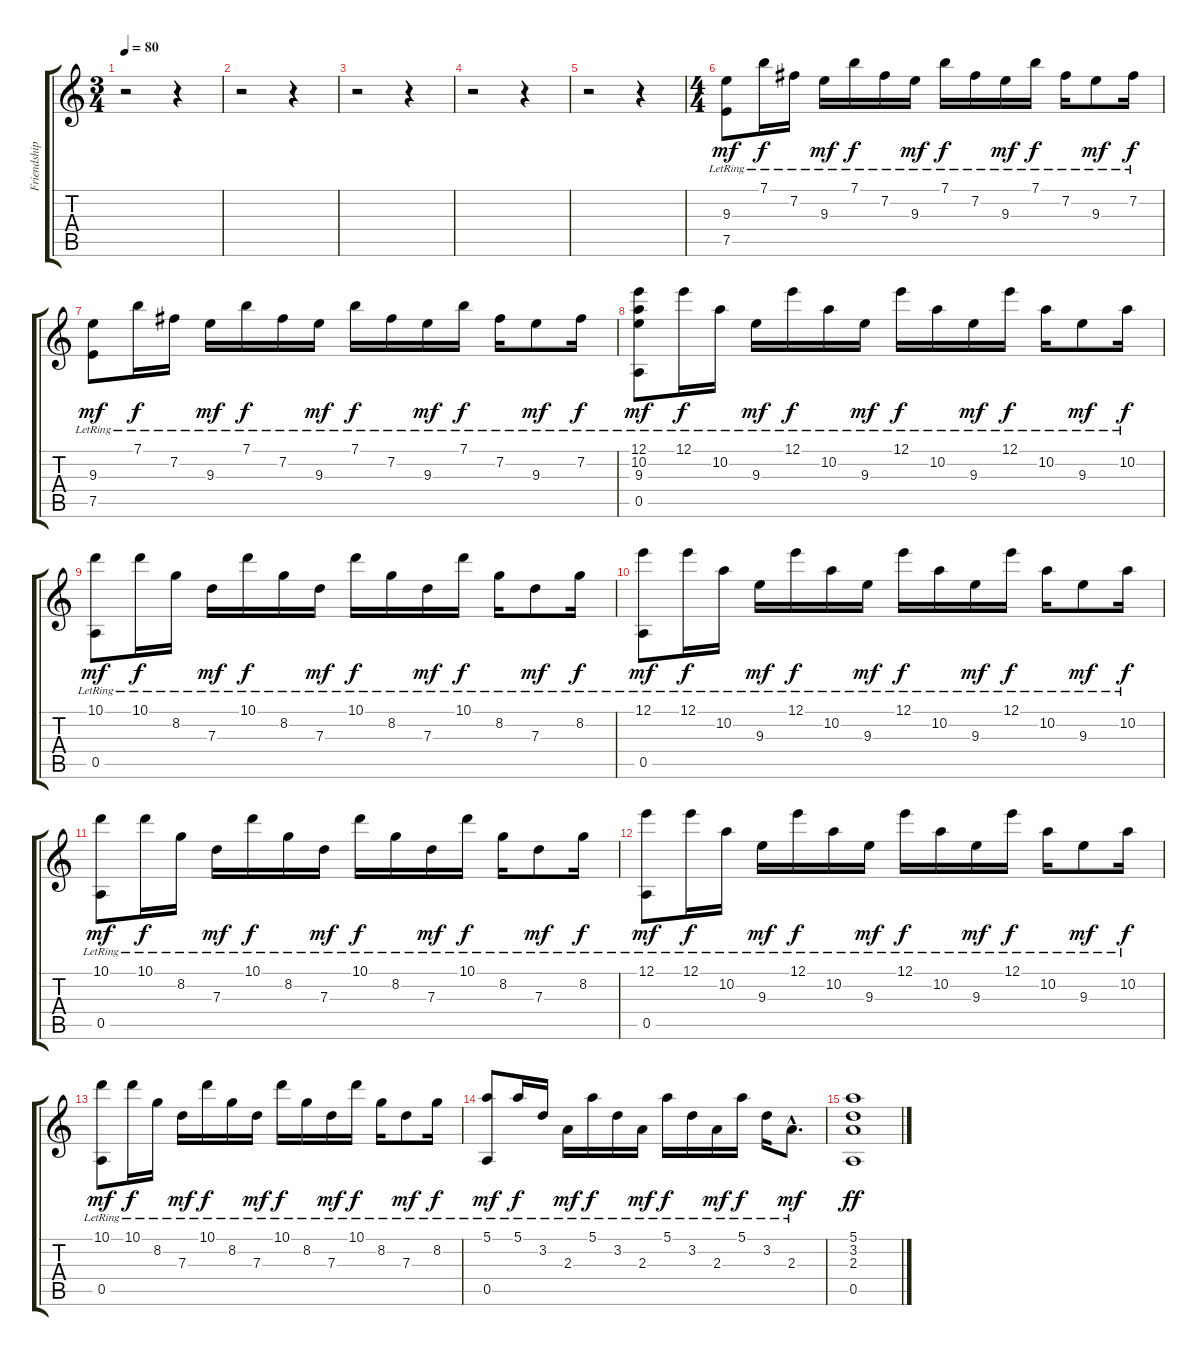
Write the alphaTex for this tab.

\track ("Friendship" "Friendship") {instrument acousticguitarnylon}
\staff {score tabs}
\tuning (E4 B3 G3 D3 A2 E2) {hide}
\ts (3 4)
\tempo 80
\clef g2
\ks c
r.2{dy f} r.4 |
r.2 r.4 |
r.2 r.4 |
r.2 r.4 |
r.2 r.4 |
\ts (4 4)
(9.3{lr} 7.5{lr}).8{dy mf volume 4} 7.1{lr}.16{dy f} 7.2{lr}.16 9.3{lr}.16{dy mf} 7.1{lr}.16{dy f} 7.2{lr}.16 9.3{lr}.16{dy mf} 7.1{lr}.16{dy f} 7.2{lr}.16 9.3{lr}.16{dy mf} 7.1{lr}.16{dy f} 7.2{lr}.16 9.3{lr}.8{dy mf} 7.2{lr}.16{dy f} |
(9.3{lr} 7.5{lr}).8{dy mf volume 5} 7.1{lr}.16{dy f} 7.2{lr}.16 9.3{lr}.16{dy mf} 7.1{lr}.16{dy f} 7.2{lr}.16 9.3{lr}.16{dy mf} 7.1{lr}.16{dy f} 7.2{lr}.16 9.3{lr}.16{dy mf} 7.1{lr}.16{dy f} 7.2{lr}.16 9.3{lr}.8{dy mf} 7.2{lr}.16{dy f} |
(12.1 10.2 9.3 0.5{lr}).8{dy mf volume 6} 12.1{lr}.16{dy f} 10.2{lr}.16 9.3{lr}.16{dy mf} 12.1{lr}.16{dy f} 10.2{lr}.16 9.3{lr}.16{dy mf} 12.1{lr}.16{dy f} 10.2{lr}.16 9.3{lr}.16{dy mf} 12.1{lr}.16{dy f} 10.2{lr}.16 9.3{lr}.8{dy mf} 10.2{lr}.16{dy f} |
(10.1 0.5{lr}).8{dy mf volume 7} 10.1{lr}.16{dy f} 8.2{lr}.16 7.3{lr}.16{dy mf} 10.1{lr}.16{dy f} 8.2{lr}.16 7.3{lr}.16{dy mf} 10.1{lr}.16{dy f} 8.2{lr}.16 7.3{lr}.16{dy mf} 10.1{lr}.16{dy f} 8.2{lr}.16 7.3{lr}.8{dy mf} 8.2{lr}.16{dy f} |
(12.1 0.5{lr}).8{dy mf volume 8} 12.1{lr}.16{dy f} 10.2{lr}.16 9.3{lr}.16{dy mf} 12.1{lr}.16{dy f} 10.2{lr}.16 9.3{lr}.16{dy mf} 12.1{lr}.16{dy f} 10.2{lr}.16 9.3{lr}.16{dy mf} 12.1{lr}.16{dy f} 10.2{lr}.16 9.3{lr}.8{dy mf} 10.2{lr}.16{dy f} |
(10.1 0.5{lr}).8{dy mf} 10.1{lr}.16{dy f} 8.2{lr}.16 7.3{lr}.16{dy mf} 10.1{lr}.16{dy f} 8.2{lr}.16 7.3{lr}.16{dy mf} 10.1{lr}.16{dy f} 8.2{lr}.16 7.3{lr}.16{dy mf} 10.1{lr}.16{dy f} 8.2{lr}.16 7.3{lr}.8{dy mf} 8.2{lr}.16{dy f} |
(12.1 0.5{lr}).8{dy mf volume 6} 12.1{lr}.16{dy f} 10.2{lr}.16 9.3{lr}.16{dy mf} 12.1{lr}.16{dy f} 10.2{lr}.16 9.3{lr}.16{dy mf} 12.1{lr}.16{dy f} 10.2{lr}.16 9.3{lr}.16{dy mf} 12.1{lr}.16{dy f} 10.2{lr}.16 9.3{lr}.8{dy mf} 10.2{lr}.16{dy f} |
(10.1 0.5{lr}).8{dy mf volume 4} 10.1{lr}.16{dy f} 8.2{lr}.16 7.3{lr}.16{dy mf} 10.1{lr}.16{dy f} 8.2{lr}.16 7.3{lr}.16{dy mf} 10.1{lr}.16{dy f} 8.2{lr}.16 7.3{lr}.16{dy mf} 10.1{lr}.16{dy f} 8.2{lr}.16 7.3{lr}.8{dy mf} 8.2{lr}.16{dy f} |
(5.1 0.5{lr}).8{dy mf volume 4} 5.1{lr}.16{dy f} 3.2{lr}.16 2.3{lr}.16{dy mf} 5.1{lr}.16{dy f} 3.2{lr}.16 2.3{lr}.16{dy mf} 5.1{lr}.16{dy f} 3.2{lr}.16 2.3{lr}.16{dy mf} 5.1{lr}.16{dy f} 3.2{lr}.16 2.3{hac lr}.8{d dy mf} |
(5.1 3.2 2.3 0.5).1{dy ff}
